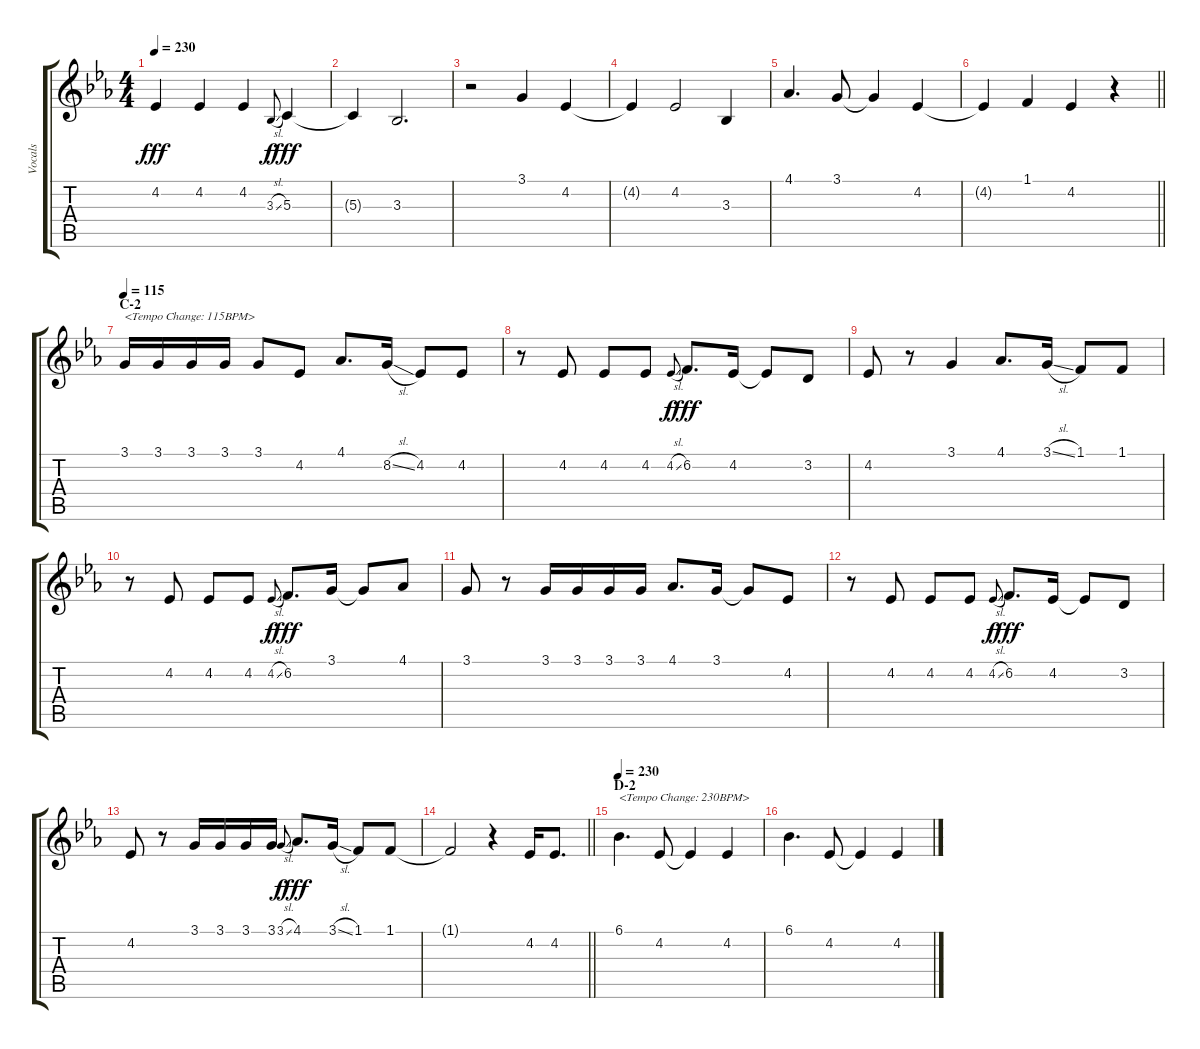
\track ("Vocals" "Vocals") {instrument voiceoohs}
\staff {score tabs}
\tuning (E4 B3 G3 D3 A2 E2) {hide}
\ts (4 4)
\tempo 230
\clef g2
\ks eb
4.2.4{dy fff} 4.2.4 4.2.4 3.3{sl}.8{gr onbeat dy f} 5.3.4{dy fff} |
5.3{t}.4 3.3.2{d} |
r.2 3.1.4 4.2.4 |
4.2{t}.4 4.2.2 3.3.4 |
4.1.4{d} 3.1.8 3.1{t}.4 4.2.4 |
\barLineRight lightlight
4.2{t}.4 1.1.4 4.2.4 r.4 |
\section ("" "C-2")
\tempo 115
3.1.16{txt "<Tempo Change: 115BPM>"} 3.1.16 3.1.16 3.1.16 3.1.8 4.2.8 4.1.8{d} 8.2{sl}.16 4.2.8 4.2.8 |
r.8 4.2.8 4.2.8 4.2.8 4.2{sl}.8{gr onbeat dy f} 6.2.8{d dy fff} 4.2.16 4.2{t}.8 3.2.8 |
4.2.8 r.8 3.1.4 4.1.8{d} 3.1{sl}.16 1.1.8 1.1.8 |
r.8 4.2.8 4.2.8 4.2.8 4.2{sl}.8{gr onbeat dy f} 6.2.8{d dy fff} 3.1.16 3.1{t}.8 4.1.8 |
3.1.8 r.8 3.1.16 3.1.16 3.1.16 3.1.16 4.1.8{d} 3.1.16 3.1{t}.8 4.2.8 |
r.8 4.2.8 4.2.8 4.2.8 4.2{sl}.8{gr onbeat dy f} 6.2.8{d dy fff} 4.2.16 4.2{t}.8 3.2.8 |
4.2.8 r.8 3.1.16 3.1.16 3.1.16 3.1.16 3.1{sl}.8{gr onbeat dy f} 4.1.8{d dy fff} 3.1{sl}.16 1.1.8 1.1.8 |
\barLineRight lightlight
1.1{t}.2 r.4 4.2.16 4.2.8{d} |
\section ("" "D-2")
\tempo 230
6.1.4{d txt "<Tempo Change: 230BPM>"} 4.2.8 4.2{t}.4 4.2.4 |
6.1.4{d} 4.2.8 4.2{t}.4 4.2.4
